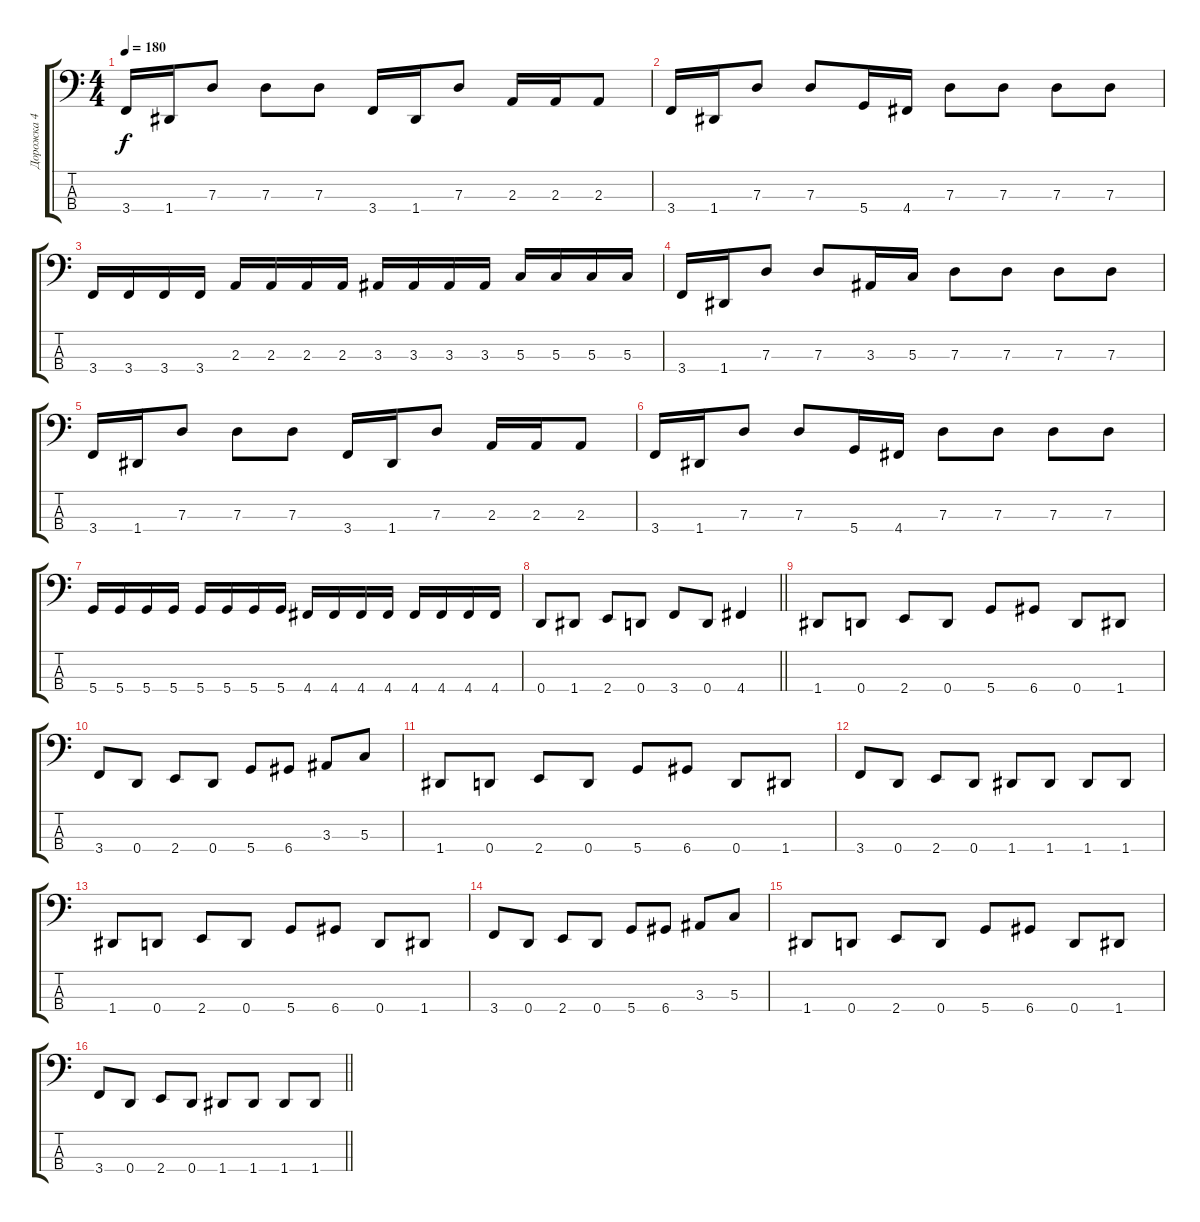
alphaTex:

\track ("Дорожка 4" "Дорожка 4") {instrument electricbassfinger}
\staff {score tabs}
\tuning (F2 C2 G1 D1) {hide}
\ts (4 4)
\tempo 180
\clef f4
\ks c
3.4.16{dy f} 1.4.16 7.3.8 7.3.8 7.3.8 3.4.16 1.4.16 7.3.8 2.3.16 2.3.16 2.3.8 |
3.4.16 1.4.16 7.3.8 7.3.8 5.4.16 4.4.16 7.3.8 7.3.8 7.3.8 7.3.8 |
3.4.16 3.4.16 3.4.16 3.4.16 2.3.16 2.3.16 2.3.16 2.3.16 3.3.16 3.3.16 3.3.16 3.3.16 5.3.16 5.3.16 5.3.16 5.3.16 |
3.4.16 1.4.16 7.3.8 7.3.8 3.3.16 5.3.16 7.3.8 7.3.8 7.3.8 7.3.8 |
3.4.16 1.4.16 7.3.8 7.3.8 7.3.8 3.4.16 1.4.16 7.3.8 2.3.16 2.3.16 2.3.8 |
3.4.16 1.4.16 7.3.8 7.3.8 5.4.16 4.4.16 7.3.8 7.3.8 7.3.8 7.3.8 |
5.4.16 5.4.16 5.4.16 5.4.16 5.4.16 5.4.16 5.4.16 5.4.16 4.4.16 4.4.16 4.4.16 4.4.16 4.4.16 4.4.16 4.4.16 4.4.16 |
\barLineRight lightlight
0.4.8 1.4.8 2.4.8 0.4.8 3.4.8 0.4.8 4.4.4 |
1.4.8 0.4.8 2.4.8 0.4.8 5.4.8 6.4.8 0.4.8 1.4.8 |
3.4.8 0.4.8 2.4.8 0.4.8 5.4.8 6.4.8 3.3.8 5.3.8 |
1.4.8 0.4.8 2.4.8 0.4.8 5.4.8 6.4.8 0.4.8 1.4.8 |
3.4.8 0.4.8 2.4.8 0.4.8 1.4.8 1.4.8 1.4.8 1.4.8 |
1.4.8 0.4.8 2.4.8 0.4.8 5.4.8 6.4.8 0.4.8 1.4.8 |
3.4.8 0.4.8 2.4.8 0.4.8 5.4.8 6.4.8 3.3.8 5.3.8 |
1.4.8 0.4.8 2.4.8 0.4.8 5.4.8 6.4.8 0.4.8 1.4.8 |
\barLineRight lightlight
3.4.8 0.4.8 2.4.8 0.4.8 1.4.8 1.4.8 1.4.8 1.4.8
